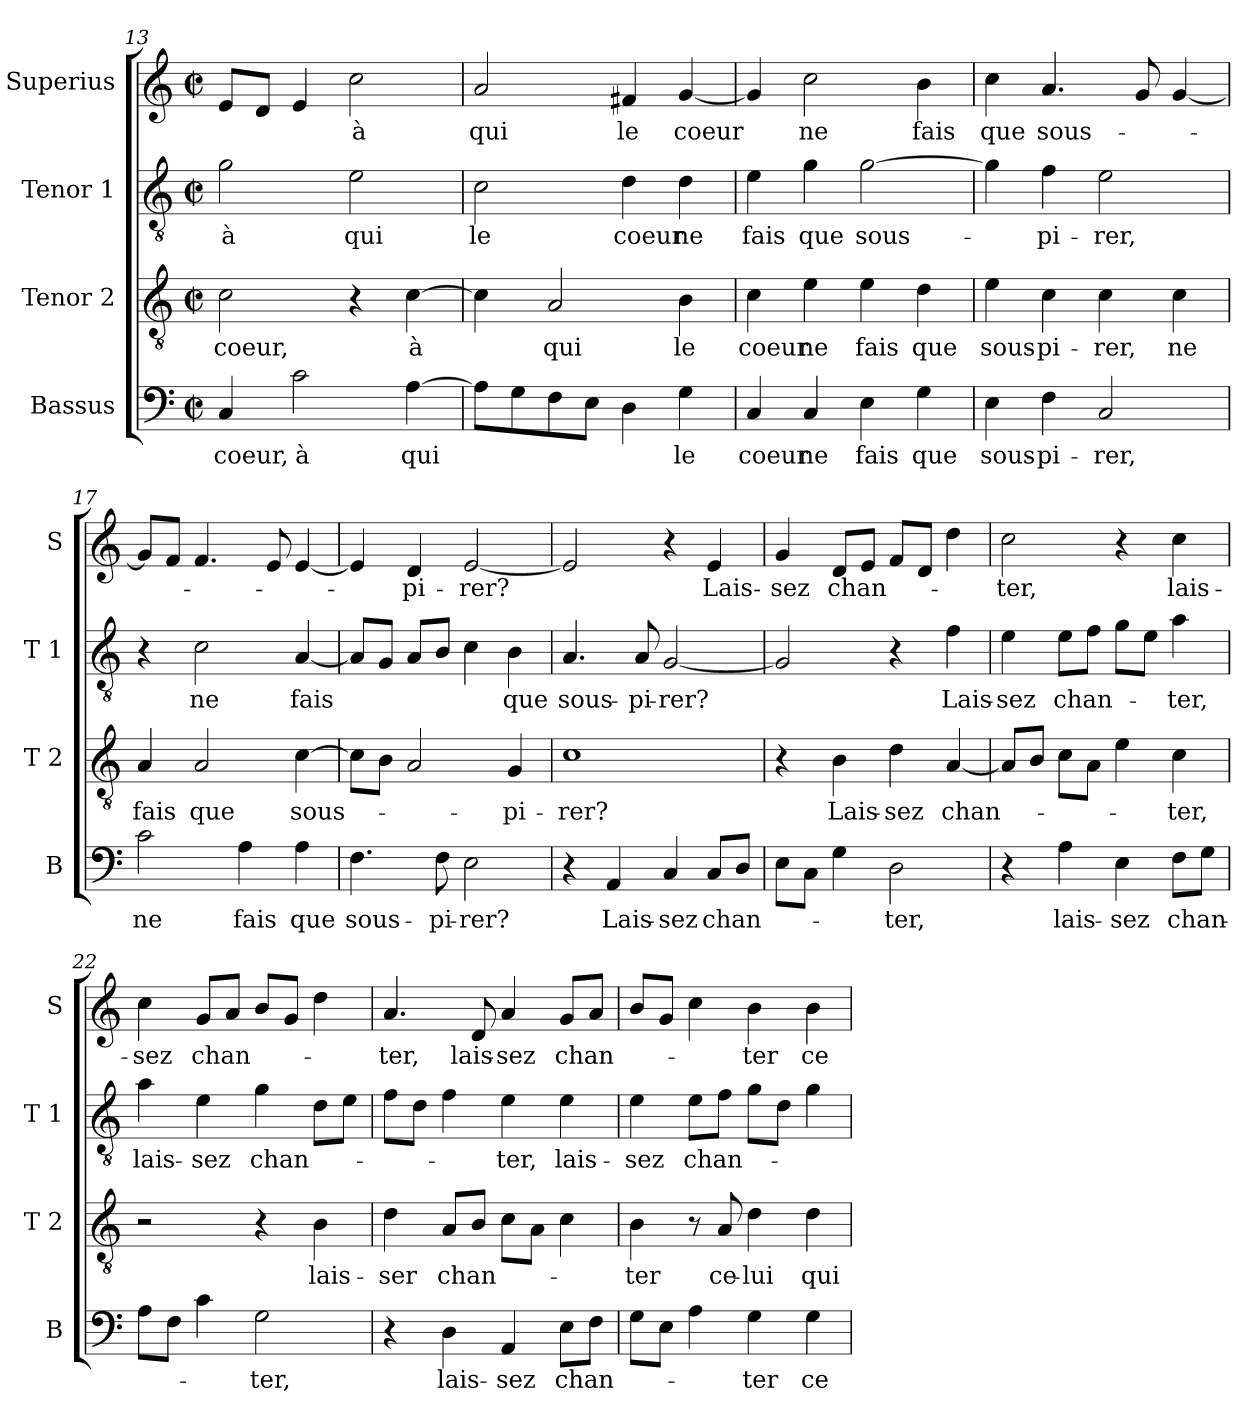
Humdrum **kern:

**kern	**text	**kern	**text	**kern	**text	**kern	**text
*part4	*part4	*part3	*part3	*part2	*part2	*part1	*part1
*staff4	*staff4	*staff3	*staff3	*staff2	*staff2	*staff1	*staff1
*I"Bassus	*	*I"Tenor 2	*	*I"Tenor 1	*	*I"Superius	*
*I'B	*	*I'T 2	*	*I'T 1	*	*I'S	*
*clefF4	*	*clefGv2	*	*clefGv2	*	*clefG2	*
*k[]	*	*k[]	*	*k[]	*	*k[]	*
*C:	*	*C:	*	*C:	*	*C:	*
*M2/2	*	*M2/2	*	*M2/2	*	*M2/2	*
*met(c|)	*	*met(c|)	*	*met(c|)	*	*met(c|)	*
=13	=13	=13	=13	=13	=13	=13	=13
4C/	coeur,	2c\	coeur,	2g\	à	8e/L	.
.	.	.	.	.	.	8d/J	.
2c\	à	.	.	.	.	4e/	.
.	.	4r	.	2e\	qui	2cc\	à
[4A\	qui	[4c\	à	.	.	.	.
=14	=14	=14	=14	=14	=14	=14	=14
8A\L]	.	4c\]	.	2c\	le	2a/	qui
8G\	.	.	.	.	.	.	.
8F\	.	2A/	qui	.	.	.	.
8E\J	.	.	.	.	.	.	.
4D\	.	.	.	4d\	coeur	4f#X/	le
4G\	le	4B\	le	4d\	ne	[4g/	coeur
=15	=15	=15	=15	=15	=15	=15	=15
4C/	coeur	4c\	coeur	4e\	fais	4g/]	.
4C/	ne	4e\	ne	4g\	que	2cc\	ne
4E\	fais	4e\	fais	[2g\	sous-	.	.
4G\	que	4d\	que	.	.	4b\	fais
=16	=16	=16	=16	=16	=16	=16	=16
4E\	sous-	4e\	sous-	4g\]	.	4cc\	que
4F\	-pi-	4c\	-pi-	4f\	-pi-	4.a/	sous-
2C/	-rer,	4c\	-rer,	2e\	-rer,	.	.
.	.	.	.	.	.	8g/	.
.	.	4c\	ne	.	.	[4g/	.
=17	=17	=17	=17	=17	=17	=17	=17
2c\	ne	4A/	fais	4r	.	8g/L]	.
.	.	.	.	.	.	8f/J	.
.	.	2A/	que	2c\	ne	4.f/	.
4A\	fais	.	.	.	.	.	.
.	.	.	.	.	.	8e/	.
4A\	que	[4c\	sous-	[4A/	fais	[4e/	.
!!LO:PB:g=z
=18	=18	=18	=18	=18	=18	=18	=18
4.F\	sous-	8c\L]	.	8A/L]	.	4e/]	.
.	.	8B\J	.	8G/J	.	.	.
.	.	2A/	.	8A/L	.	4d/	-pi-
8F\	-pi-	.	.	8B/J	.	.	.
2E\	-rer?	.	.	4c\	.	[2e/	-rer?
.	.	4G/	-pi-	4B\	que	.	.
=19	=19	=19	=19	=19	=19	=19	=19
4r	.	1c	-rer?	4.A/	sous-	2e/]	.
4AA/	Lais-	.	.	.	.	.	.
.	.	.	.	8A/	-pi-	.	.
4C/	-sez	.	.	[2G/	-rer?	4r	.
8C/L	chan-	.	.	.	.	4e/	Lais-
8D/J	.	.	.	.	.	.	.
=20	=20	=20	=20	=20	=20	=20	=20
8E\L	.	4r	.	2G/]	.	4g/	-sez
8C\J	.	.	.	.	.	.	.
4G\	.	4B\	Lais-	.	.	8d/L	chan-
.	.	.	.	.	.	8e/J	.
2D\	-ter,	4d\	-sez	4r	.	8f/L	.
.	.	.	.	.	.	8d/J	.
.	.	[4A/	chan-	4f\	Lais-	4dd\	.
=21	=21	=21	=21	=21	=21	=21	=21
4r	.	8A/L]	.	4e\	-sez	2cc\	-ter,
.	.	8B/J	.	.	.	.	.
4A\	lais-	8c\L	.	8e\L	chan-	.	.
.	.	8A\J	.	8f\J	.	.	.
4E\	-sez	4e\	.	8g\L	.	4r	.
.	.	.	.	8e\J	.	.	.
8F\L	chan-	4c\	-ter,	4a\	-ter,	4cc\	lais-
8G\J	.	.	.	.	.	.	.
=22	=22	=22	=22	=22	=22	=22	=22
8A\L	.	2r	.	4a\	lais-	4cc\	-sez
8F\J	.	.	.	.	.	.	.
4c\	.	.	.	4e\	-sez	8g/L	chan-
.	.	.	.	.	.	8a/J	.
2G\	-ter,	4r	.	4g\	chan-	8b/L	.
.	.	.	.	.	.	8g/J	.
.	.	4B\	lais-	8d\L	.	4dd\	.
.	.	.	.	8e\J	.	.	.
!!LO:LB:g=z
=23	=23	=23	=23	=23	=23	=23	=23
4r	.	4d\	-ser	8f\L	.	4.a/	-ter,
.	.	.	.	8d\J	.	.	.
4D\	lais-	8A/L	chan-	4f\	.	.	.
.	.	8B/J	.	.	.	8d/	lais-
4AA/	-sez	8c\L	.	4e\	-ter,	4a/	-sez
.	.	8A\J	.	.	.	.	.
8E\L	chan-	4c\	.	4e\	lais-	8g/L	chan-
8F\J	.	.	.	.	.	8a/J	.
=24	=24	=24	=24	=24	=24	=24	=24
8G\L	.	4B\	-ter	4e\	-sez	8b/L	.
8E\J	.	.	.	.	.	8g/J	.
4A\	.	8r	.	8e\L	chan-	4cc\	.
.	.	8A/	ce-	8f\J	.	.	.
4G\	-ter	4d\	-lui	8g\L	.	4b\	-ter
.	.	.	.	8d\J	.	.	.
4G\	ce-	4d\	qui	4g\	.	4b\	ce-
=	=	=	=	=	=	=	=
*-	*-	*-	*-	*-	*-	*-	*-
